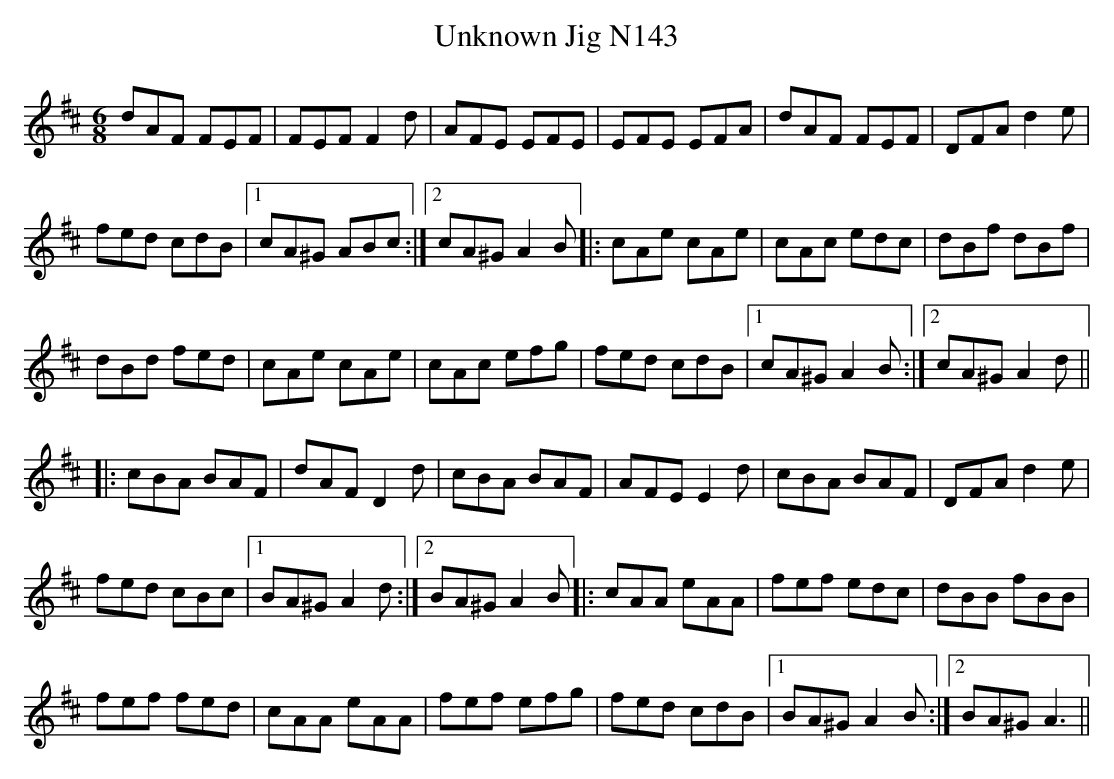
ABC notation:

X:1
T:Unknown Jig N143
M:6/8
L:1/8
K:D
dAF FEF | FEF F2d | AFE EFE | EFE EFA| dAF FEF | DFA d2e |!
fed cdB |1cA^G ABc:|2cA^G A2B|:cAe cAe | cAc edc | dBf dBf |!
dBd fed | cAe cAe | cAc efg |fed cdB |1cA^G A2B:|2cA^G A2d||!
|:cBA BAF | dAF D2d | cBA BAF | AFE E2d | cBA BAF | DFA d2e|!
fed cBc |1BA^G A2d:|2BA^G A2B|:cAA eAA | fef edc | dBB fBB|!
fef fed | cAA eAA | fef efg | fed cdB |1BA^G A2B:|2BA^G A3||
